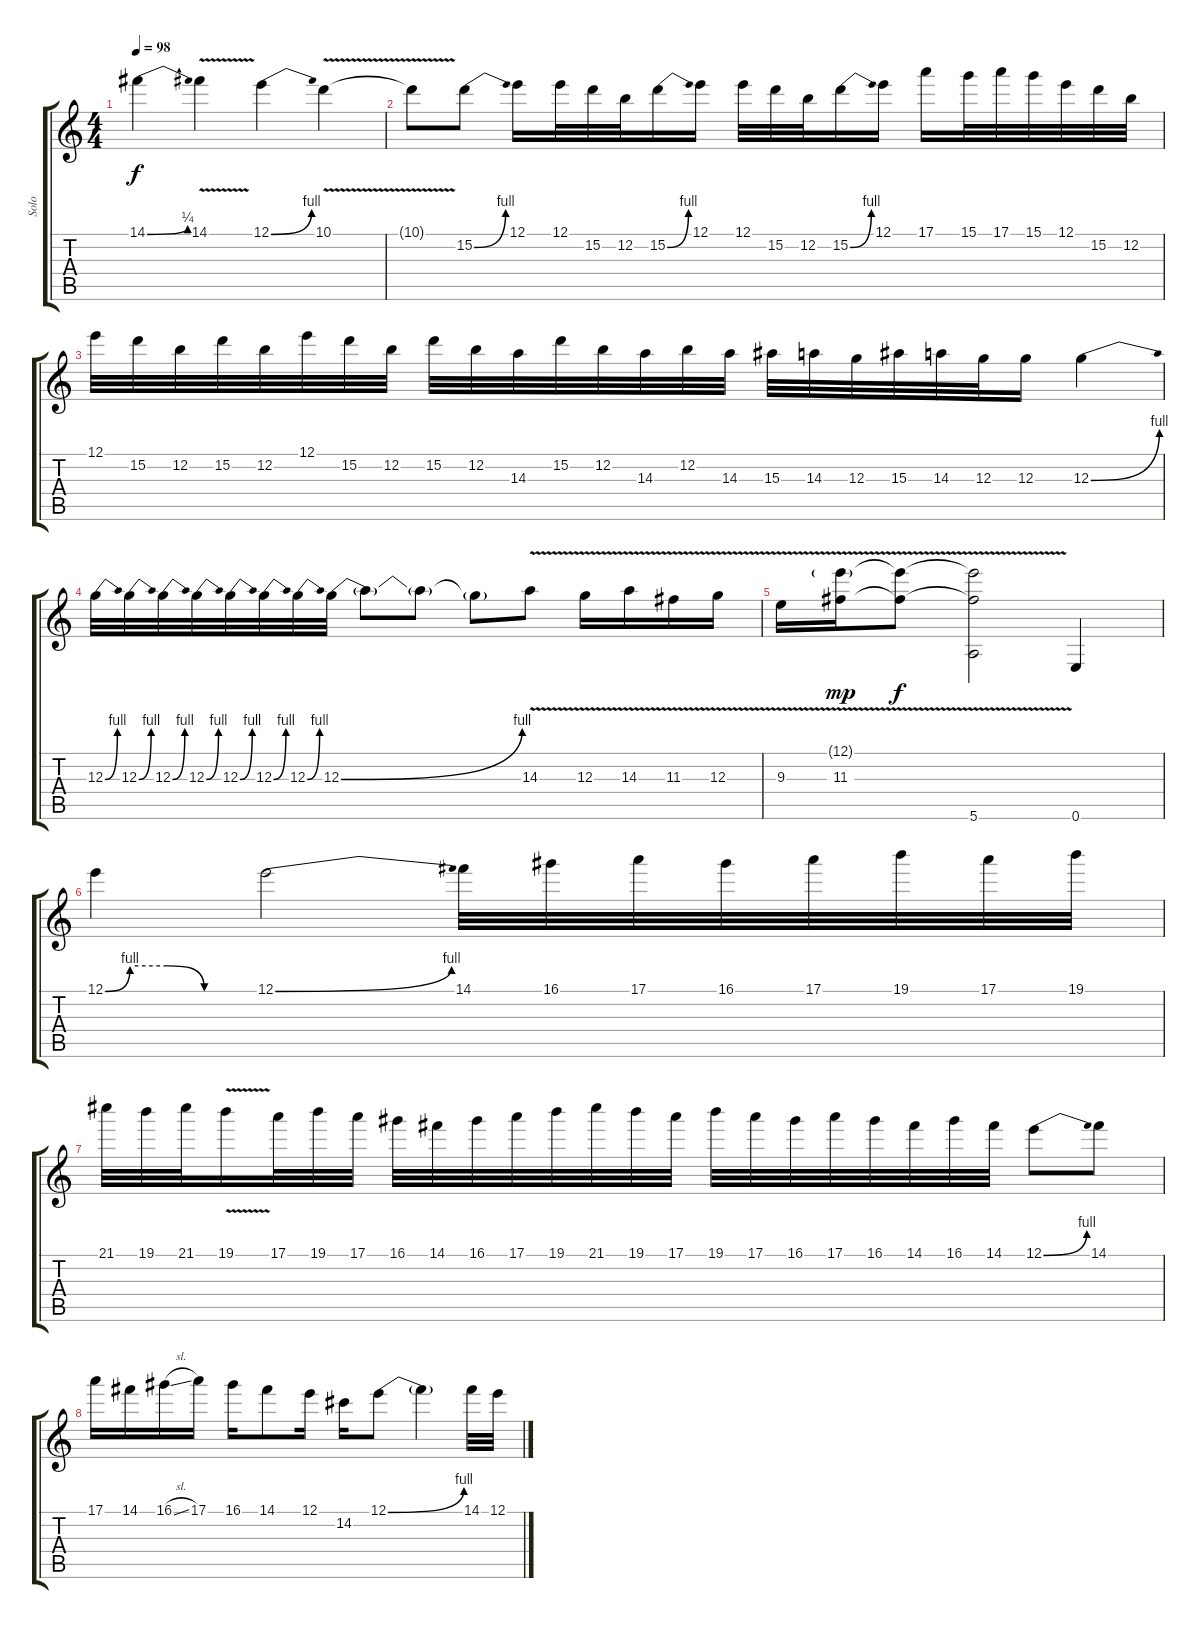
\track ("Solo" "Solo") {instrument distortionguitar}
\staff {score tabs}
\tuning (E4 B3 G3 D3 A2 E2) {hide}
\ts (4 4)
\tempo 98
\clef g2
\ks c
14.1{be (bend 0 0 60 1)}.4{dy f} 14.1{v}.4 12.1{be (bend 0 0 60 4)}.4 10.1{v}.4 |
10.1{v t}.8 15.2{be (bend 0 0 60 4)}.8 12.1.16 12.1.32 15.2.32 12.2.32 15.2{be (bend 0 0 60 4)}.16 12.1.16 12.1.32 15.2.32 12.2.32 15.2{be (bend 0 0 60 4)}.16 12.1.16 17.1.16 15.1.32 17.1.32 15.1.32 12.1.32 15.2.32 12.2.32 |
12.1.32 15.2.32 12.2.32 15.2.32 12.2.32 12.1.32 15.2.32 12.2.32 15.2.32 12.2.32 14.3.32 15.2.32 12.2.32 14.3.32 12.2.32 14.3.32 15.3.32 14.3.32 12.3.32 15.3.32 14.3.32 12.3.32 12.3.16 12.3{be (bend 0 0 60 4)}.4 |
12.3{be (bend 0 0 60 4)}.32 12.3{be (bend 0 0 60 4)}.32 12.3{be (bend 0 0 60 4)}.32 12.3{be (bend 0 0 60 4)}.32 12.3{be (bend 0 0 60 4)}.32 12.3{be (bend 0 0 60 4)}.32 12.3{be (bend 0 0 60 4)}.32 12.3{be (bend 0 0 60 4)}.32 12.3{t}.8 12.3{t}.8 12.3{t}.8 14.3{v}.8 12.3{v}.16 14.3{v}.16 11.3{v}.16 12.3{v}.16 |
9.3{v}.16 (12.1{v g} 11.3{v}).16{dy mp} (12.1{v t} 11.3{v t}).8{dy f} (12.1{v t} 11.3{v t} 5.6{v}).2 0.6.4 |
12.1{be (custom 0 0 10 4 25 4 40 0 60 0)}.4 12.1{be (bend 0 0 60 4)}.2 14.1.32 16.1.32 17.1.32 16.1.32 17.1.32 19.1.32 17.1.32 19.1.32 |
21.1.32 19.1.32 21.1.32 19.1{v}.16 17.1.32 19.1.32 17.1.32 16.1.32 14.1.32 16.1.32 17.1.32 19.1.32 21.1.32 19.1.32 17.1.32 19.1.32 17.1.32 16.1.32 17.1.32 16.1.32 14.1.32 16.1.32 14.1.32 12.1{be (bend 0 0 60 4)}.8 14.1.8 |
17.1.16 14.1.16 16.1{sl}.16 17.1.16 16.1.16 14.1.8 12.1.16 14.2.16 12.1{be (bend 0 0 60 4)}.8 12.1{t}.4 14.1.32 12.1.32
